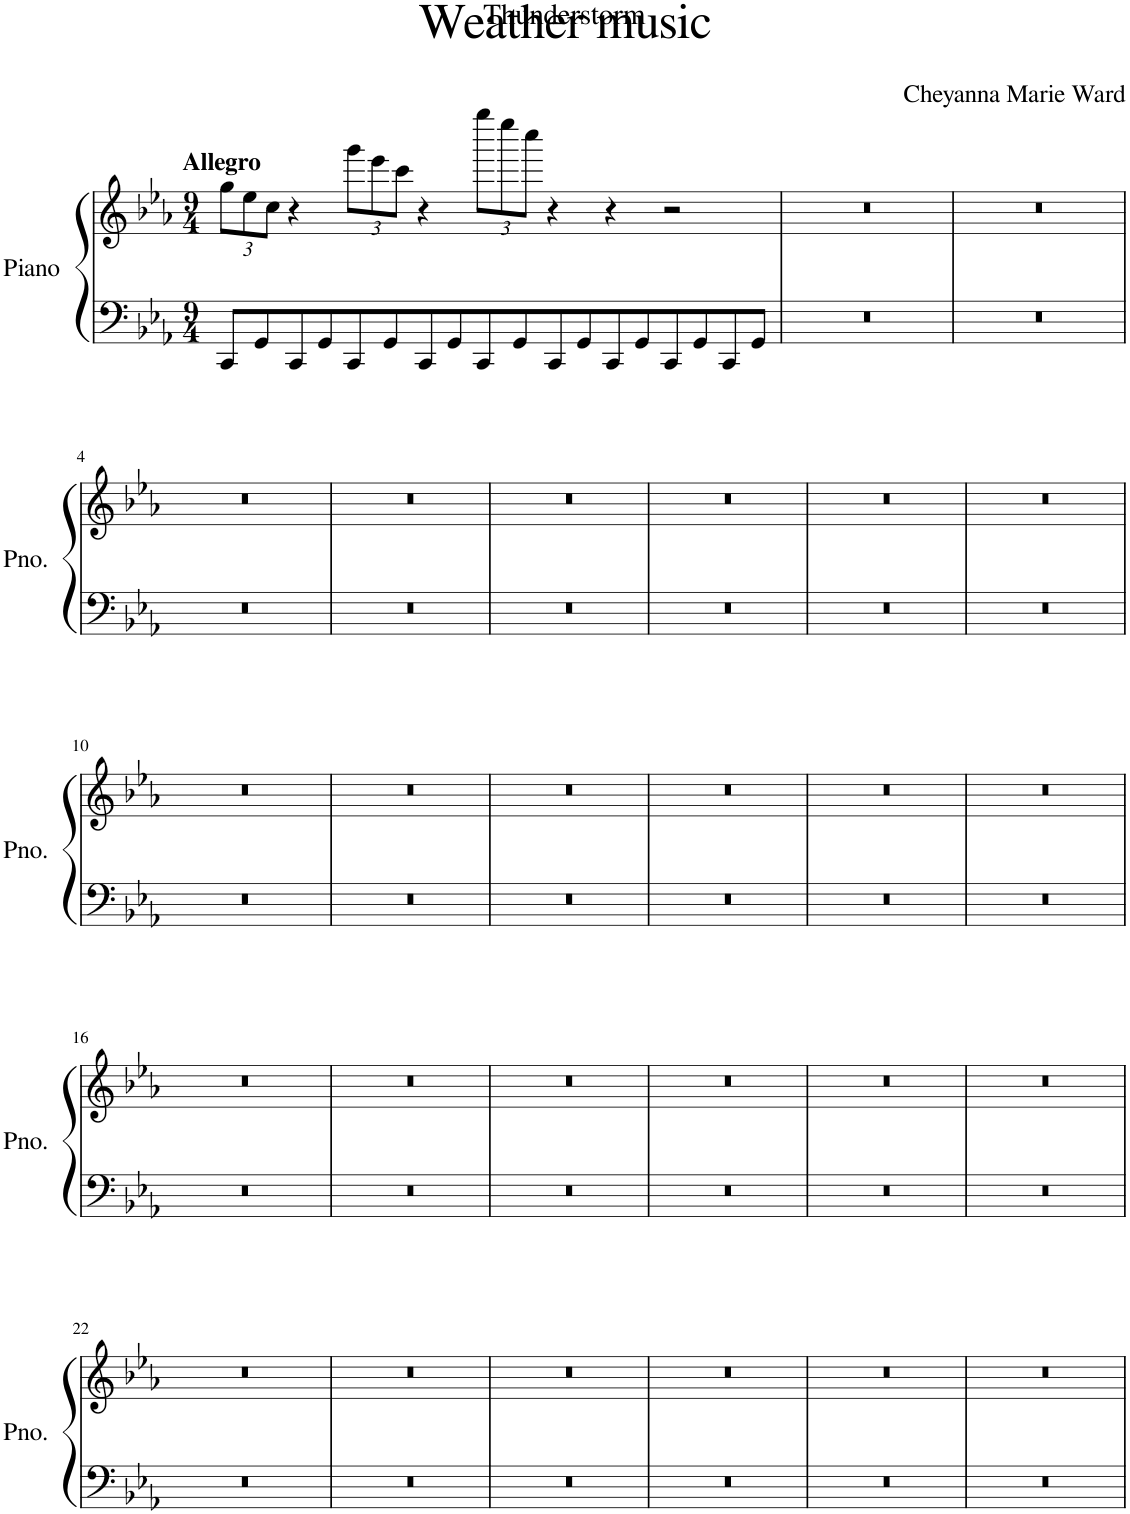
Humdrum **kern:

**kern	**kern
*part1	*part1
*staff2	*staff1
*I"Piano	*
*I'Pno.	*
*clefF4	*clefG2
*k[b-e-a-]	*k[b-e-a-]
*M9/4	*M9/4
*	*Xbrackettup
=1	=1
!	!LO:TX:a:B:t=Allegro
8CC/L	12gg\L
.	12ee-\
8GG/	.
.	12cc\J
8CC/	4r
8GG/	.
8CC/	12ggg\L
.	12eee-\
8GG/	.
.	12ccc\J
8CC/	4r
8GG/	.
8CC/	12gggg\L
.	12eeee-\
8GG/	.
.	12cccc\J
8CC/	4r
8GG/	.
8CC/	4r
8GG/	.
8CC/	2r
8GG/	.
8CC/	.
8GG/J	.
=2	=2
4%9r	4%9r
=3	=3
4%9r	4%9r
!!LO:LB:g=z
=4	=4
4%9r	4%9r
=5	=5
4%9r	4%9r
=6	=6
4%9r	4%9r
=7	=7
4%9r	4%9r
=8	=8
4%9r	4%9r
=9	=9
4%9r	4%9r
!!LO:LB:g=z
=10	=10
4%9r	4%9r
=11	=11
4%9r	4%9r
=12	=12
4%9r	4%9r
=13	=13
4%9r	4%9r
=14	=14
4%9r	4%9r
=15	=15
4%9r	4%9r
!!LO:LB:g=z
=16	=16
4%9r	4%9r
=17	=17
4%9r	4%9r
=18	=18
4%9r	4%9r
=19	=19
4%9r	4%9r
=20	=20
4%9r	4%9r
=21	=21
4%9r	4%9r
!!LO:LB:g=z
=22	=22
4%9r	4%9r
=23	=23
4%9r	4%9r
=24	=24
4%9r	4%9r
=25	=25
4%9r	4%9r
=26	=26
4%9r	4%9r
=27	=27
4%9r	4%9r
=	=
*-	*-
